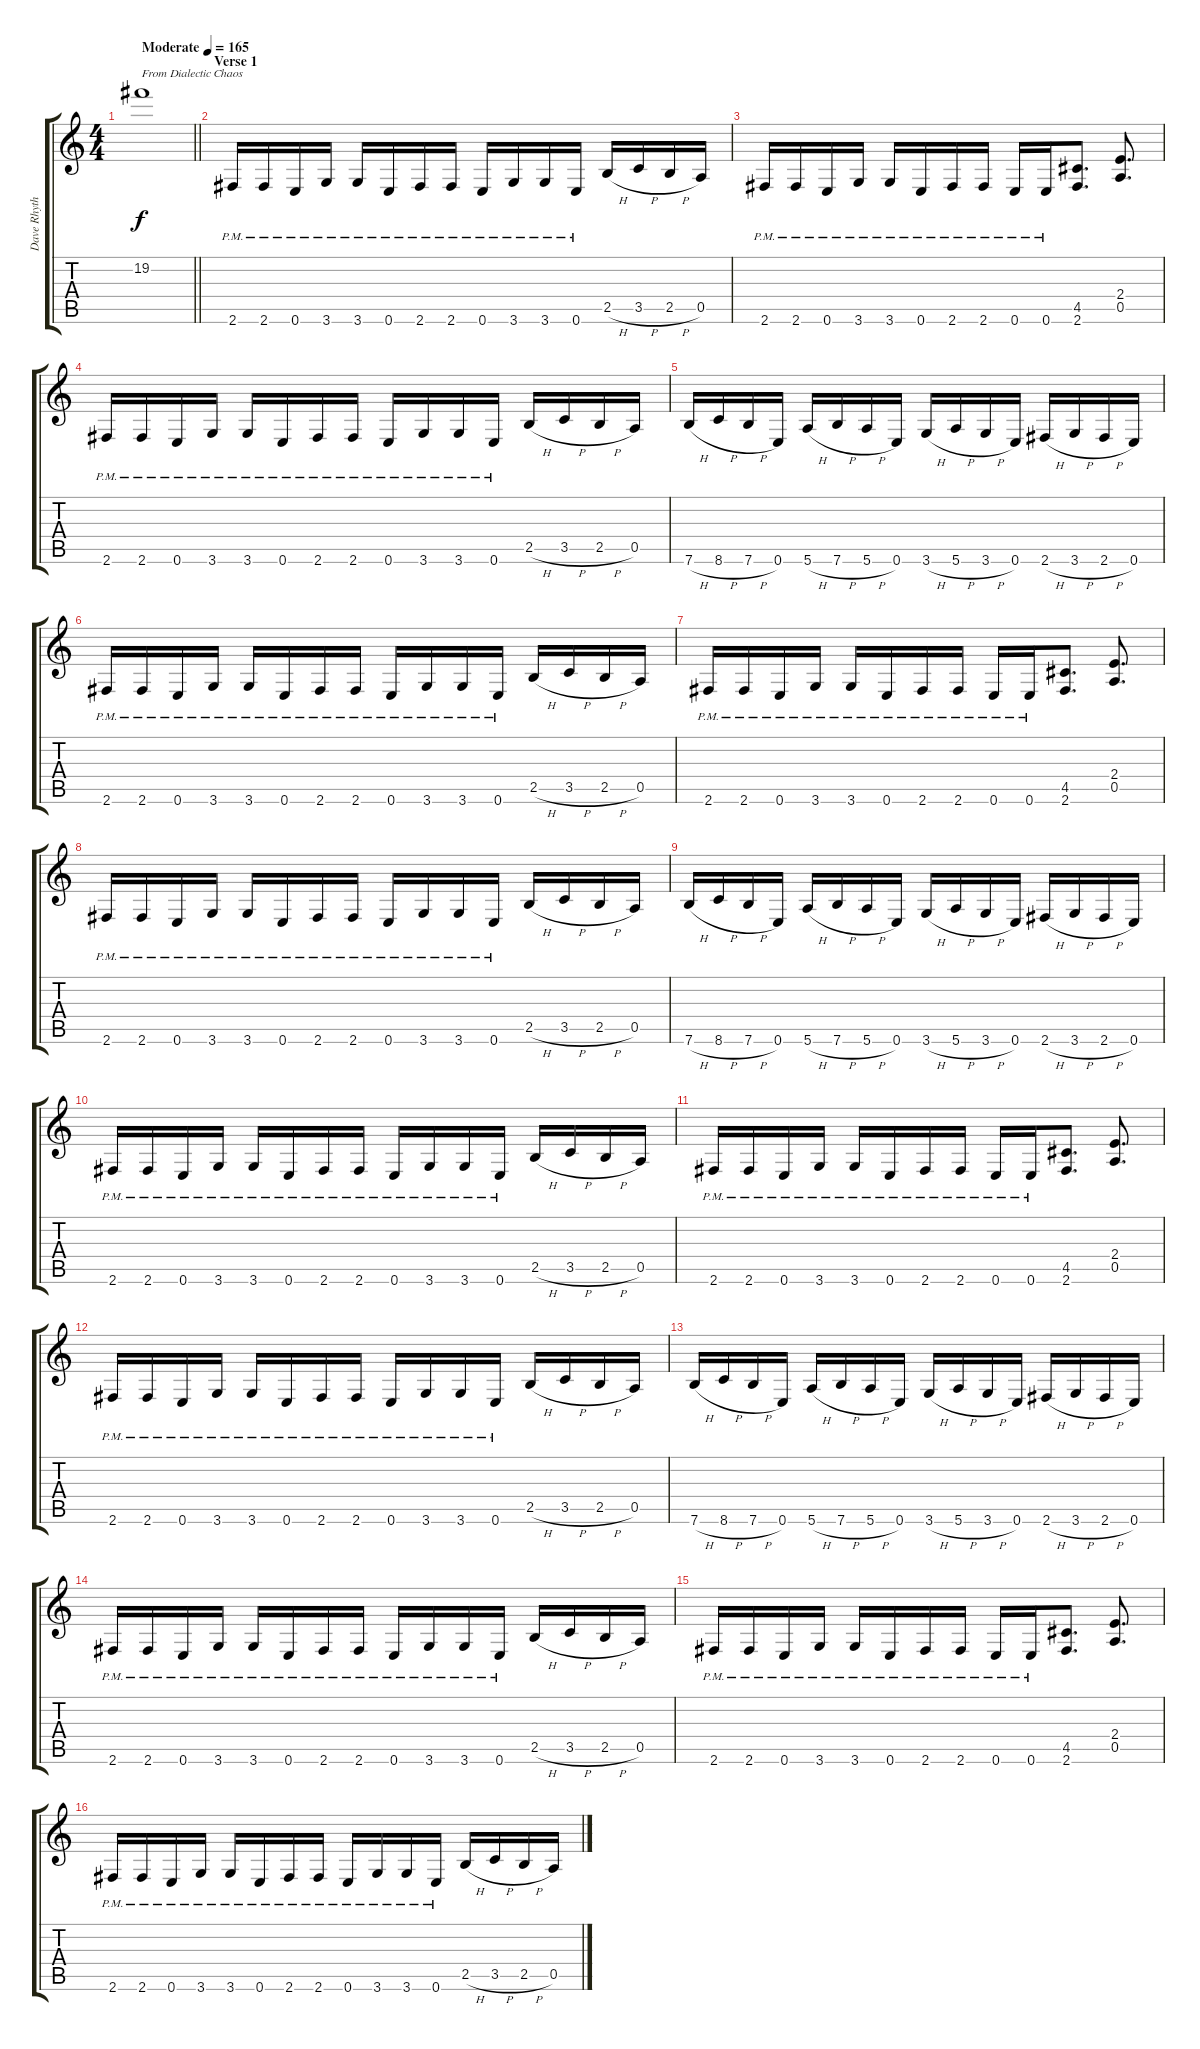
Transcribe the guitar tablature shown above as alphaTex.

\track ("Dave Rhythm" "Dave Rhyth") {instrument distortionguitar}
\staff {score tabs}
\tuning (E4 B3 G3 D3 A2 E2) {hide}
\ts (4 4)
\tempo (165 "Moderate")
\clef g2
\barLineRight lightlight
\ks c
19.2.1{txt "From Dialectic Chaos" dy f instrument distortionguitar} |
\section ("" "Verse 1")
2.6{pm}.16 2.6{pm}.16 0.6{pm}.16 3.6{pm}.16 3.6{pm}.16 0.6{pm}.16 2.6{pm}.16 2.6{pm}.16 0.6{pm}.16 3.6{pm}.16 3.6{pm}.16 0.6{pm}.16 2.5{h}.16 3.5{h}.16 2.5{h}.16 0.5.16 |
2.6{pm}.16 2.6{pm}.16 0.6{pm}.16 3.6{pm}.16 3.6{pm}.16 0.6{pm}.16 2.6{pm}.16 2.6{pm}.16 0.6{pm}.16 0.6{pm}.16 (4.5 2.6).8{d} (2.4 0.5).8{d} |
2.6{pm}.16 2.6{pm}.16 0.6{pm}.16 3.6{pm}.16 3.6{pm}.16 0.6{pm}.16 2.6{pm}.16 2.6{pm}.16 0.6{pm}.16 3.6{pm}.16 3.6{pm}.16 0.6{pm}.16 2.5{h}.16 3.5{h}.16 2.5{h}.16 0.5.16 |
7.6{h}.16 8.6{h}.16 7.6{h}.16 0.6.16 5.6{h}.16 7.6{h}.16 5.6{h}.16 0.6.16 3.6{h}.16 5.6{h}.16 3.6{h}.16 0.6.16 2.6{h}.16 3.6{h}.16 2.6{h}.16 0.6.16 |
2.6{pm}.16 2.6{pm}.16 0.6{pm}.16 3.6{pm}.16 3.6{pm}.16 0.6{pm}.16 2.6{pm}.16 2.6{pm}.16 0.6{pm}.16 3.6{pm}.16 3.6{pm}.16 0.6{pm}.16 2.5{h}.16 3.5{h}.16 2.5{h}.16 0.5.16 |
2.6{pm}.16 2.6{pm}.16 0.6{pm}.16 3.6{pm}.16 3.6{pm}.16 0.6{pm}.16 2.6{pm}.16 2.6{pm}.16 0.6{pm}.16 0.6{pm}.16 (4.5 2.6).8{d} (2.4 0.5).8{d} |
2.6{pm}.16 2.6{pm}.16 0.6{pm}.16 3.6{pm}.16 3.6{pm}.16 0.6{pm}.16 2.6{pm}.16 2.6{pm}.16 0.6{pm}.16 3.6{pm}.16 3.6{pm}.16 0.6{pm}.16 2.5{h}.16 3.5{h}.16 2.5{h}.16 0.5.16 |
7.6{h}.16 8.6{h}.16 7.6{h}.16 0.6.16 5.6{h}.16 7.6{h}.16 5.6{h}.16 0.6.16 3.6{h}.16 5.6{h}.16 3.6{h}.16 0.6.16 2.6{h}.16 3.6{h}.16 2.6{h}.16 0.6.16 |
2.6{pm}.16 2.6{pm}.16 0.6{pm}.16 3.6{pm}.16 3.6{pm}.16 0.6{pm}.16 2.6{pm}.16 2.6{pm}.16 0.6{pm}.16 3.6{pm}.16 3.6{pm}.16 0.6{pm}.16 2.5{h}.16 3.5{h}.16 2.5{h}.16 0.5.16 |
2.6{pm}.16 2.6{pm}.16 0.6{pm}.16 3.6{pm}.16 3.6{pm}.16 0.6{pm}.16 2.6{pm}.16 2.6{pm}.16 0.6{pm}.16 0.6{pm}.16 (4.5 2.6).8{d} (2.4 0.5).8{d} |
2.6{pm}.16 2.6{pm}.16 0.6{pm}.16 3.6{pm}.16 3.6{pm}.16 0.6{pm}.16 2.6{pm}.16 2.6{pm}.16 0.6{pm}.16 3.6{pm}.16 3.6{pm}.16 0.6{pm}.16 2.5{h}.16 3.5{h}.16 2.5{h}.16 0.5.16 |
7.6{h}.16 8.6{h}.16 7.6{h}.16 0.6.16 5.6{h}.16 7.6{h}.16 5.6{h}.16 0.6.16 3.6{h}.16 5.6{h}.16 3.6{h}.16 0.6.16 2.6{h}.16 3.6{h}.16 2.6{h}.16 0.6.16 |
2.6{pm}.16 2.6{pm}.16 0.6{pm}.16 3.6{pm}.16 3.6{pm}.16 0.6{pm}.16 2.6{pm}.16 2.6{pm}.16 0.6{pm}.16 3.6{pm}.16 3.6{pm}.16 0.6{pm}.16 2.5{h}.16 3.5{h}.16 2.5{h}.16 0.5.16 |
2.6{pm}.16 2.6{pm}.16 0.6{pm}.16 3.6{pm}.16 3.6{pm}.16 0.6{pm}.16 2.6{pm}.16 2.6{pm}.16 0.6{pm}.16 0.6{pm}.16 (4.5 2.6).8{d} (2.4 0.5).8{d} |
2.6{pm}.16 2.6{pm}.16 0.6{pm}.16 3.6{pm}.16 3.6{pm}.16 0.6{pm}.16 2.6{pm}.16 2.6{pm}.16 0.6{pm}.16 3.6{pm}.16 3.6{pm}.16 0.6{pm}.16 2.5{h}.16 3.5{h}.16 2.5{h}.16 0.5.16
